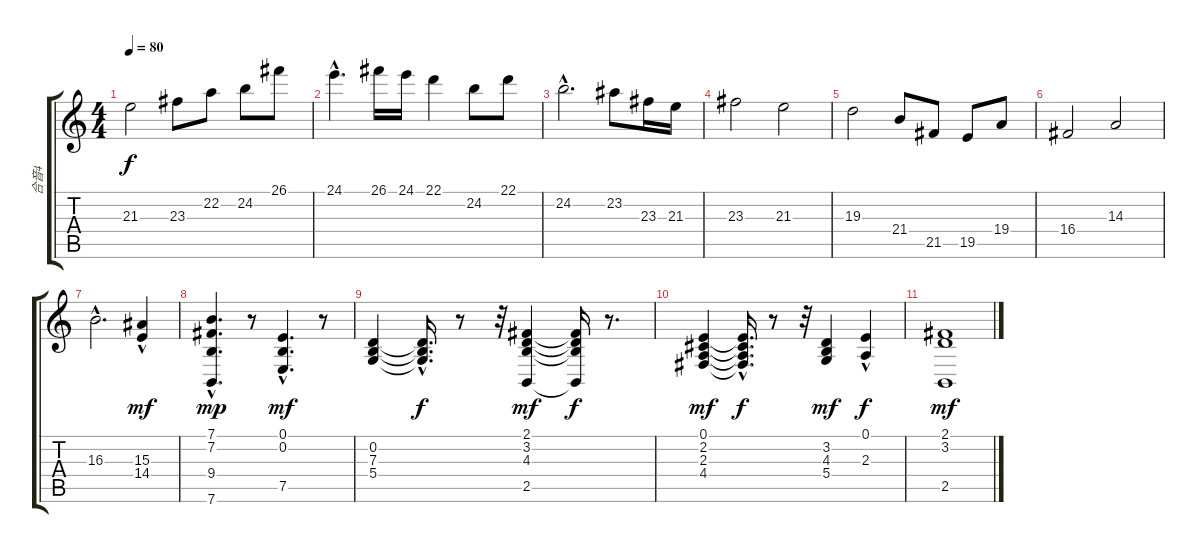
\track ("合音4" "合音4") {instrument stringensemble2}
\staff {score tabs}
\tuning (E4 B3 G3 D3 A2 E2) {hide}
\ts (4 4)
\tempo 80
\clef g2
\ks c
21.3.2{dy f} 23.3.8 22.2.8 24.2.8 26.1.8 |
24.1{hac}.4{d} 26.1.16 24.1.16 22.1.4 24.2.8 22.1.8 |
24.2{hac}.2{d} 23.2.8 23.3.16 21.3.16 |
23.3.2 21.3.2 |
19.3.2 21.4.8 21.5.8 19.5.8 19.4.8 |
16.4.2 14.3.2 |
16.3{hac}.2{d} (15.3 14.4{hac}).4{dy mf} |
(7.1 7.2 9.4 7.6{hac}).4{d dy mp} r.8 (0.1{hac} 0.2{hac} 7.5{hac}).4{d dy mf} r.8 |
(0.2 7.3 5.4).4 (0.2{t} 7.3{hac t} 5.4{hac t}).16{d dy f} r.8 r.32 (2.1 3.2 4.3 2.5).4{dy mf} (2.1{t} 3.2{t} 4.3{t} 2.5{t}).16{dy f} r.8{d} |
(0.1 2.2 2.3 4.4).4{dy mf} (0.1{hac t} 2.2{hac t} 2.3{hac t} 4.4{t}).16{d dy f} r.8 r.32 (3.2 4.3 5.4).4{dy mf} (0.1 2.3{hac}).4{dy f} |
(2.1 3.2 2.5).1{dy mf}
